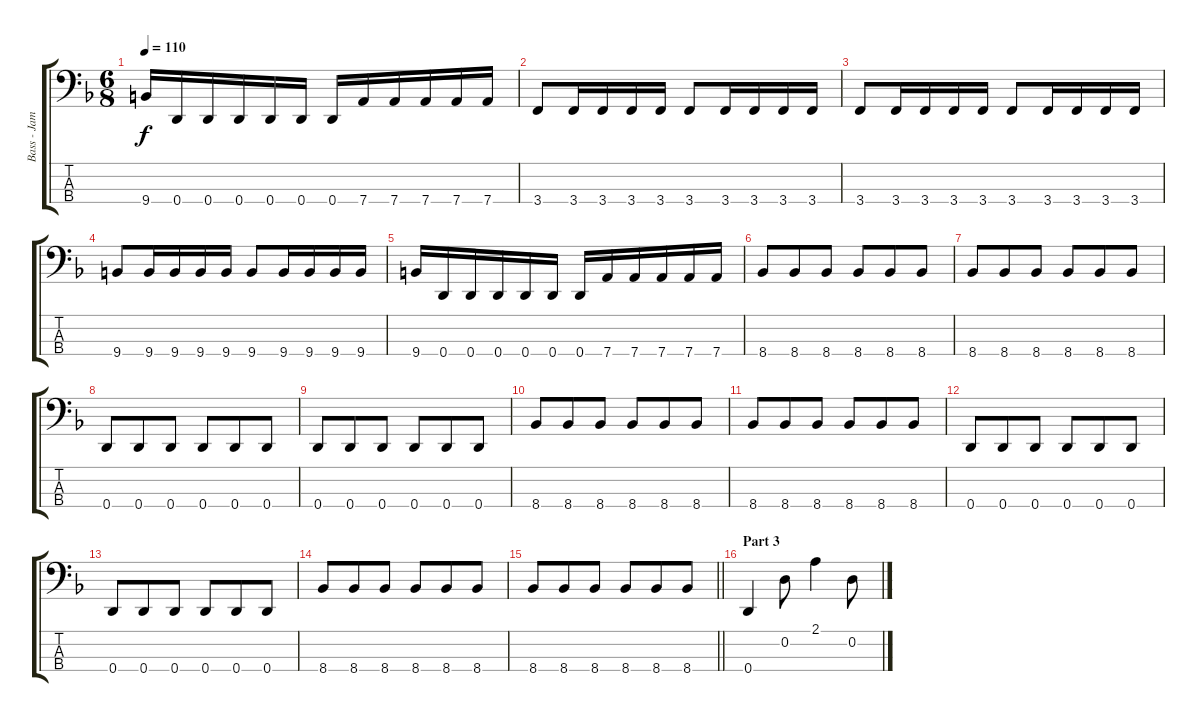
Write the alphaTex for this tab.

\track ("Bass - James Johnston" "Bass - Jam") {instrument electricbassfinger}
\staff {score tabs}
\tuning (G2 D2 A1 D1) {hide}
\ts (6 8)
\tempo 110
\clef f4
\ks dminor
9.4.16{dy f} 0.4.16 0.4.16 0.4.16 0.4.16 0.4.16 0.4.16 7.4.16 7.4.16 7.4.16 7.4.16 7.4.16 |
3.4.8 3.4.16 3.4.16 3.4.16 3.4.16 3.4.8 3.4.16 3.4.16 3.4.16 3.4.16 |
3.4.8 3.4.16 3.4.16 3.4.16 3.4.16 3.4.8 3.4.16 3.4.16 3.4.16 3.4.16 |
9.4.8 9.4.16 9.4.16 9.4.16 9.4.16 9.4.8 9.4.16 9.4.16 9.4.16 9.4.16 |
9.4.16 0.4.16 0.4.16 0.4.16 0.4.16 0.4.16 0.4.16 7.4.16 7.4.16 7.4.16 7.4.16 7.4.16 |
8.4.8 8.4.8 8.4.8 8.4.8 8.4.8 8.4.8 |
8.4.8 8.4.8 8.4.8 8.4.8 8.4.8 8.4.8 |
0.4.8 0.4.8 0.4.8 0.4.8 0.4.8 0.4.8 |
0.4.8 0.4.8 0.4.8 0.4.8 0.4.8 0.4.8 |
8.4.8 8.4.8 8.4.8 8.4.8 8.4.8 8.4.8 |
8.4.8 8.4.8 8.4.8 8.4.8 8.4.8 8.4.8 |
0.4.8 0.4.8 0.4.8 0.4.8 0.4.8 0.4.8 |
0.4.8 0.4.8 0.4.8 0.4.8 0.4.8 0.4.8 |
8.4.8 8.4.8 8.4.8 8.4.8 8.4.8 8.4.8 |
\barLineRight lightlight
8.4.8 8.4.8 8.4.8 8.4.8 8.4.8 8.4.8 |
\section ("" "Part 3")
0.4.4{volume 13} 0.2.8 2.1.4 0.2.8
